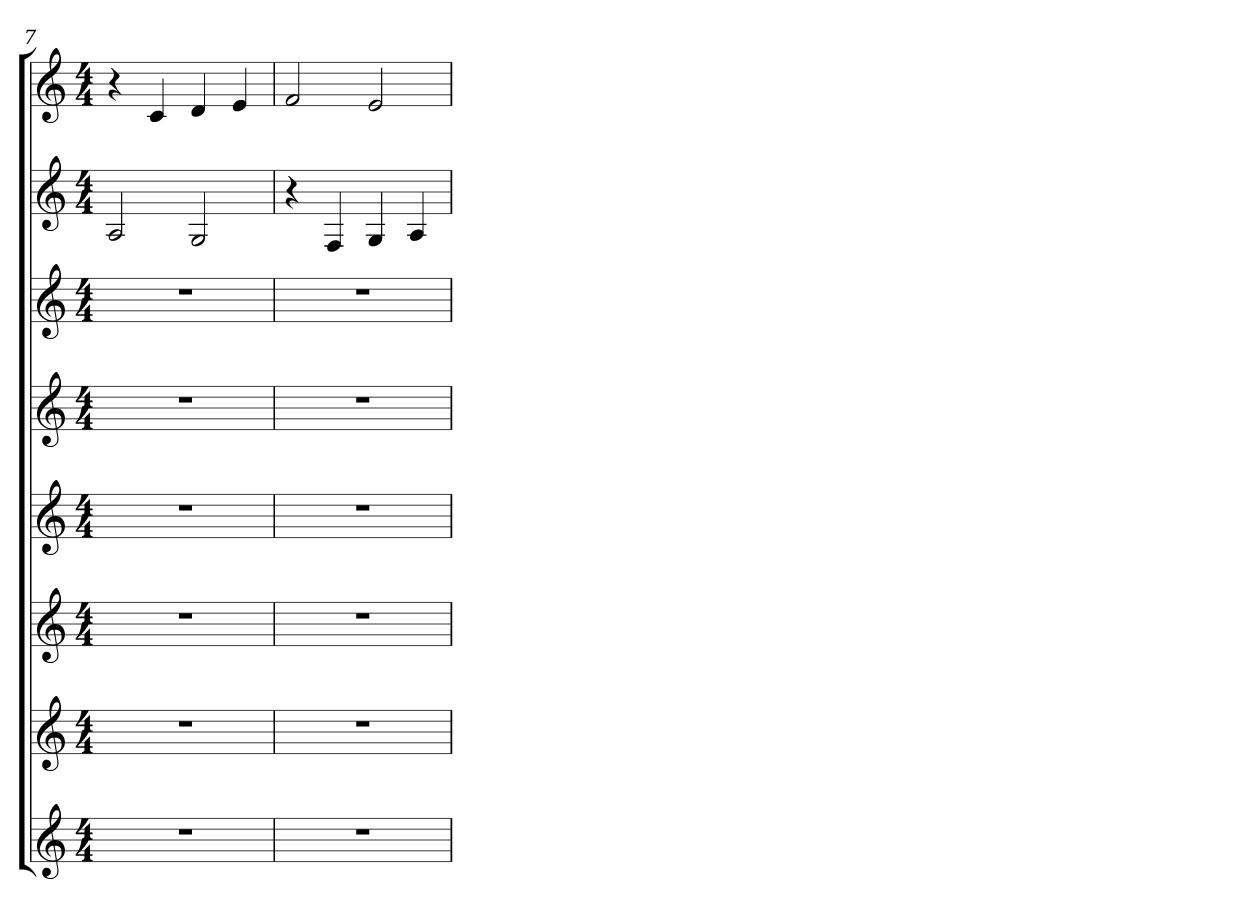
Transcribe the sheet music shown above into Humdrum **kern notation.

**kern	**kern	**kern	**kern	**kern	**kern	**kern	**kern
*part8	*part7	*part6	*part5	*part4	*part3	*part2	*part1
*staff8	*staff7	*staff6	*staff5	*staff4	*staff3	*staff2	*staff1
*clefG2	*clefG2	*clefG2	*clefG2	*clefG2	*clefG2	*clefG2	*clefG2
*k[]	*k[]	*k[]	*k[]	*k[]	*k[]	*k[]	*k[]
*M4/4	*M4/4	*M4/4	*M4/4	*M4/4	*M4/4	*M4/4	*M4/4
=7	=7	=7	=7	=7	=7	=7	=7
1r	1r	1r	1r	1r	1r	2A/	4r
.	.	.	.	.	.	.	4c/
.	.	.	.	.	.	2G/	4d/
.	.	.	.	.	.	.	4e/
=8	=8	=8	=8	=8	=8	=8	=8
1r	1r	1r	1r	1r	1r	4r	2f/
.	.	.	.	.	.	4F/	.
.	.	.	.	.	.	4G/	2e/
.	.	.	.	.	.	4A/	.
=	=	=	=	=	=	=	=
*-	*-	*-	*-	*-	*-	*-	*-
